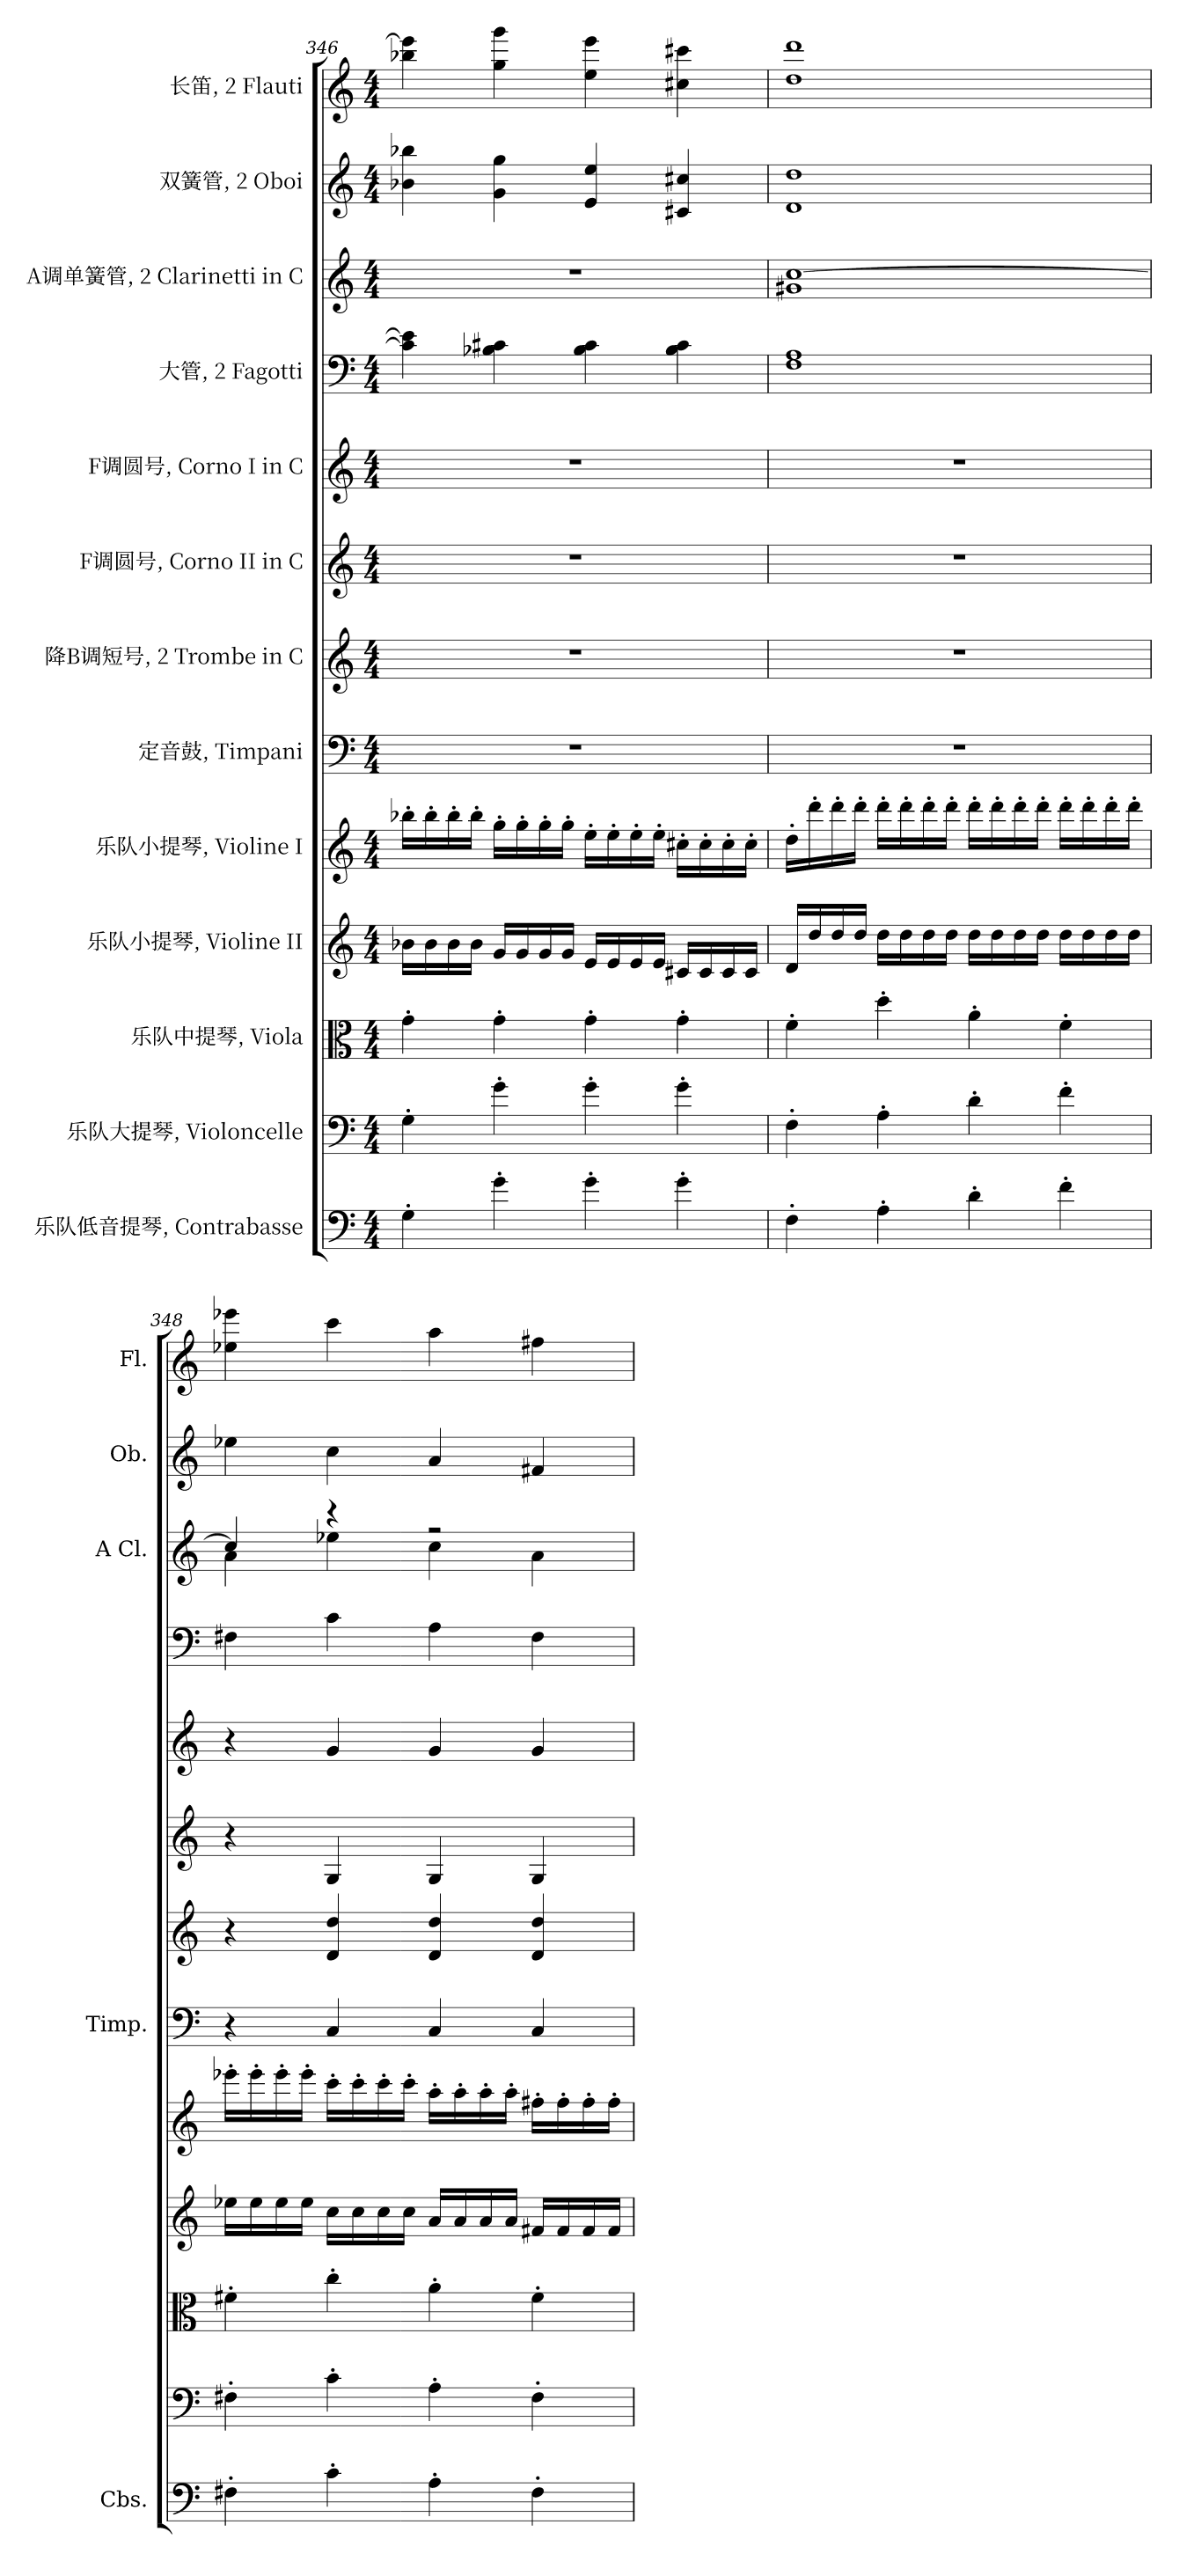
**kern	**kern	**kern	**kern	**kern	**kern	**kern	**kern	**kern	**kern	**kern	**kern	**kern
*part13	*part12	*part11	*part10	*part9	*part8	*part7	*part6	*part5	*part4	*part3	*part2	*part1
*staff13	*staff12	*staff11	*staff10	*staff9	*staff8	*staff7	*staff6	*staff5	*staff4	*staff3	*staff2	*staff1
*I"乐队低音提琴, Contrabasse	*I"乐队大提琴, Violoncelle	*I"乐队中提琴, Viola	*I"乐队小提琴, Violine II	*I"乐队小提琴, Violine I	*I"定音鼓, Timpani	*I"降B调短号, 2 Trombe in C	*I"F调圆号, Corno II in C	*I"F调圆号, Corno I in C	*I"大管, 2 Fagotti	*I"A调单簧管, 2 Clarinetti in C	*I"双簧管, 2 Oboi	*I"长笛, 2 Flauti
*I'Cbs.	*	*	*	*	*I'Timp.	*	*	*	*	*I'A Cl.	*I'Ob.	*I'Fl.
*clefF4	*clefF4	*clefC3	*clefG2	*clefG2	*clefF4	*clefG2	*clefG2	*clefG2	*clefF4	*clefG2	*clefG2	*clefG2
*ITrd7c12	*	*	*	*	*	*ITrd1c2	*ITrd4c7	*ITrd4c7	*	*ITrd2c3	*	*
*k[]	*k[]	*k[]	*k[]	*k[]	*k[]	*k[b-e-]	*k[b-]	*k[b-]	*k[]	*k[f#c#g#]	*k[]	*k[]
*M4/4	*M4/4	*M4/4	*M4/4	*M4/4	*M4/4	*M4/4	*M4/4	*M4/4	*M4/4	*M4/4	*M4/4	*M4/4
*MM198	*MM198	*MM198	*MM198	*MM198	*MM198	*MM198	*MM198	*MM198	*MM198	*MM198	*MM198	*MM198
=346	=346	=346	=346	=346	=346	=346	=346	=346	=346	=346	=346	=346
4GG'\	4G'\	4g'\	16b-X\LL	16bb-X'\LL	1r	1r	1r	1r	4c#\] 4e\]	1r	4b-X\ 4bb-X\	4bb-X\ 4eee\]
.	.	.	16b-\	16bb-'\	.	.	.	.	.	.	.	.
.	.	.	16b-\	16bb-'\	.	.	.	.	.	.	.	.
.	.	.	16b-\JJ	16bb-'\JJ	.	.	.	.	.	.	.	.
4G'\	4g'\	4g'\	16g/LL	16gg'\LL	.	.	.	.	4B-X\ 4c#X\	.	4g\ 4gg\	4gg\ 4ggg\
.	.	.	16g/	16gg'\	.	.	.	.	.	.	.	.
.	.	.	16g/	16gg'\	.	.	.	.	.	.	.	.
.	.	.	16g/JJ	16gg'\JJ	.	.	.	.	.	.	.	.
*	*	*	*	*	*	*	*	*	*	*	*	*MM213
4G'\	4g'\	4g'\	16e/LL	16ee'\LL	.	.	.	.	4B-\ 4c#\	.	4e/ 4ee/	4ee\ 4eee\
.	.	.	16e/	16ee'\	.	.	.	.	.	.	.	.
.	.	.	16e/	16ee'\	.	.	.	.	.	.	.	.
.	.	.	16e/JJ	16ee'\JJ	.	.	.	.	.	.	.	.
4G'\	4g'\	4g'\	16c#X/LL	16cc#X'\LL	.	.	.	.	4B-\ 4c#\	.	4c#X/ 4cc#X/	4cc#X\ 4ccc#X\
.	.	.	16c#/	16cc#'\	.	.	.	.	.	.	.	.
.	.	.	16c#/	16cc#'\	.	.	.	.	.	.	.	.
.	.	.	16c#/JJ	16cc#'\JJ	.	.	.	.	.	.	.	.
!!LO:PB:g=z
=347	=347	=347	=347	=347	=347	=347	=347	=347	=347	=347	=347	=347
*	*	*	*	*	*	*	*	*	*	*	*	*MM198
*	*	*	*	*	*	*	*	*	*	*^	*	*
4FF'\	4F'\	4f'\	16d/LL	16dd'\LL	1r	1r	1r	1r	1F 1A	[1a	1e#X	1d 1dd	1dd 1ddd
.	.	.	16dd/	16ddd'\	.	.	.	.	.	.	.	.	.
.	.	.	16dd/	16ddd'\	.	.	.	.	.	.	.	.	.
.	.	.	16dd/JJ	16ddd'\JJ	.	.	.	.	.	.	.	.	.
4AA'\	4A'\	4dd'\	16dd\LL	16ddd'\LL	.	.	.	.	.	.	.	.	.
.	.	.	16dd\	16ddd'\	.	.	.	.	.	.	.	.	.
.	.	.	16dd\	16ddd'\	.	.	.	.	.	.	.	.	.
.	.	.	16dd\JJ	16ddd'\JJ	.	.	.	.	.	.	.	.	.
4D'\	4d'\	4a'\	16dd\LL	16ddd'\LL	.	.	.	.	.	.	.	.	.
.	.	.	16dd\	16ddd'\	.	.	.	.	.	.	.	.	.
.	.	.	16dd\	16ddd'\	.	.	.	.	.	.	.	.	.
.	.	.	16dd\JJ	16ddd'\JJ	.	.	.	.	.	.	.	.	.
4F'\	4f'\	4f'\	16dd\LL	16ddd'\LL	.	.	.	.	.	.	.	.	.
.	.	.	16dd\	16ddd'\	.	.	.	.	.	.	.	.	.
.	.	.	16dd\	16ddd'\	.	.	.	.	.	.	.	.	.
.	.	.	16dd\JJ	16ddd'\JJ	.	.	.	.	.	.	.	.	.
=348	=348	=348	=348	=348	=348	=348	=348	=348	=348	=348	=348	=348	=348
*	*	*	*	*	*	*	*	*	*	*	*	*	*MM198
4FF#X'\	4F#X'\	4f#X'\	16ee-X\LL	16eee-X'\LL	4r	4r	4r	4r	4F#X\	4a/]	4f#\	4ee-X\	4ee-X\ 4eee-X\
.	.	.	16ee-\	16eee-'\	.	.	.	.	.	.	.	.	.
.	.	.	16ee-\	16eee-'\	.	.	.	.	.	.	.	.	.
.	.	.	16ee-\JJ	16eee-'\JJ	.	.	.	.	.	.	.	.	.
4C'\	4c'\	4cc'\	16cc\LL	16ccc'\LL	4C/	4c/ 4cc/	4C/	4c/	4c\	4r	4ccn\	4cc\	4ccc\
.	.	.	16cc\	16ccc'\	.	.	.	.	.	.	.	.	.
.	.	.	16cc\	16ccc'\	.	.	.	.	.	.	.	.	.
.	.	.	16cc\JJ	16ccc'\JJ	.	.	.	.	.	.	.	.	.
*	*	*	*	*	*	*	*	*	*	*	*	*	*MM213
4AA'\	4A'\	4a'\	16a/LL	16aa'\LL	4C/	4c/ 4cc/	4C/	4c/	4A\	2r	4a\	4a/	4aa\
.	.	.	16a/	16aa'\	.	.	.	.	.	.	.	.	.
.	.	.	16a/	16aa'\	.	.	.	.	.	.	.	.	.
.	.	.	16a/JJ	16aa'\JJ	.	.	.	.	.	.	.	.	.
4FF#'\	4F#'\	4f#'\	16f#X/LL	16ff#X'\LL	4C/	4c/ 4cc/	4C/	4c/	4F#\	.	4f#\	4f#X/	4ff#X\
.	.	.	16f#/	16ff#'\	.	.	.	.	.	.	.	.	.
.	.	.	16f#/	16ff#'\	.	.	.	.	.	.	.	.	.
.	.	.	16f#/JJ	16ff#'\JJ	.	.	.	.	.	.	.	.	.
*	*	*	*	*	*	*	*	*	*	*v	*v	*	*
=	=	=	=	=	=	=	=	=	=	=	=	=
*-	*-	*-	*-	*-	*-	*-	*-	*-	*-	*-	*-	*-
